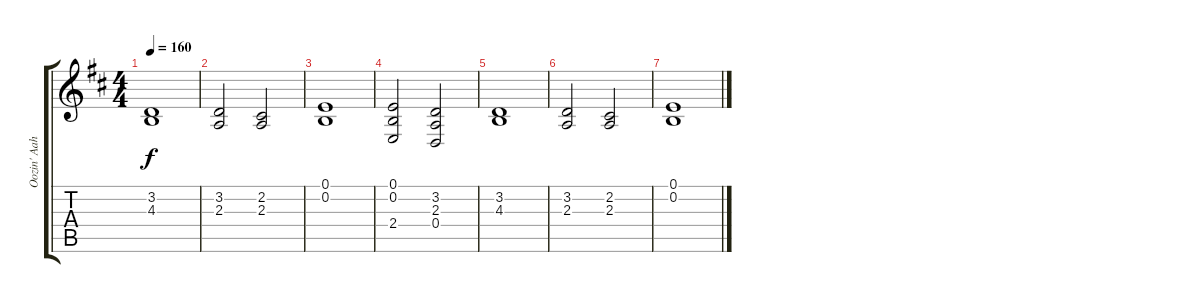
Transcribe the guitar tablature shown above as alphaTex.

\track ("Oozin' Aahs (Brett, Jay, Brian)" "Oozin' Aah") {instrument choiraahs}
\staff {score tabs}
\tuning (E4 B3 G3 D3 A2 E2) {hide}
\ts (4 4)
\tempo 160
\clef g2
\ks d
(3.2 4.3).1{dy f} |
(3.2 2.3).2 (2.2 2.3).2 |
(0.1 0.2).1 |
(0.1 0.2 2.4).2 (3.2 2.3 0.4).2 |
(3.2 4.3).1 |
(3.2 2.3).2 (2.2 2.3).2 |
(0.1 0.2).1
